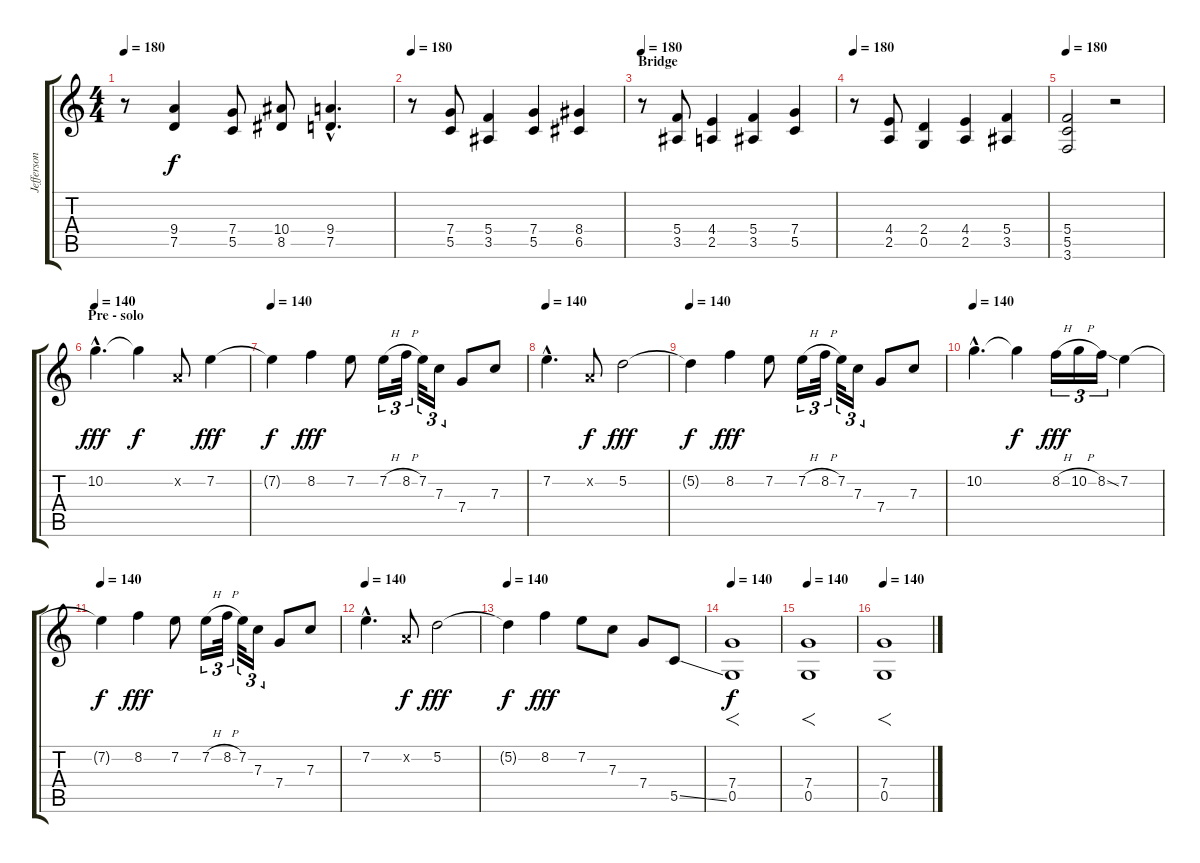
\track ("Jefferson" "Jefferson") {instrument distortionguitar}
\staff {score tabs}
\tuning (D4 A3 F3 C3 G2 D2) {hide}
\ts (4 4)
\tempo 180
\clef g2
\ks c
r.8{dy f} (9.4 7.5).4 (7.4 5.5).8 (10.4 8.5).8 (9.4{hac} 7.5{hac}).4{d} |
\tempo 180
r.8 (7.4 5.5).8 (5.4 3.5).4 (7.4 5.5).4 (8.4 6.5).4 |
\section ("" "Bridge")
\tempo 180
r.8 (5.4 3.5).8 (4.4 2.5).4 (5.4 3.5).4 (7.4 5.5).4 |
\tempo 180
r.8 (4.4 2.5).8 (2.4 0.5).4 (4.4 2.5).4 (5.4 3.5).4 |
\tempo 180
(5.4 5.5 3.6).2 r.2 |
\section ("" "Pre - solo")
\tempo 140
10.2{hac}.4{d dy fff instrument overdrivenguitar} 10.2{t}.4{dy f} 0.2{x}.8 7.2.4{dy fff} |
\tempo 140
7.2{t}.4{dy f} 8.2.4{dy fff} 7.2.8 7.2{h}.16{tu (3 2)} 8.2{h}.32{tu (3 2)} 7.2.32{tu (3 2)} 7.3.16{tu (3 2)} 7.4.8 7.3.8 |
\tempo 140
7.2{hac}.4{d} 0.2{x}.8{dy f} 5.2.2{dy fff} |
\tempo 140
5.2{t}.4{dy f} 8.2.4{dy fff} 7.2.8 7.2{h}.16{tu (3 2)} 8.2{h}.32{tu (3 2)} 7.2.32{tu (3 2)} 7.3.16{tu (3 2)} 7.4.8 7.3.8 |
\tempo 140
10.2{hac}.4{d} 10.2{t}.4{dy f} 8.2{h}.16{tu (3 2) dy fff} 10.2{h}.16{tu (3 2)} 8.2{ss}.16{tu (3 2)} 7.2.4 |
\tempo 140
7.2{t}.4{dy f} 8.2.4{dy fff} 7.2.8 7.2{h}.16{tu (3 2)} 8.2{h}.32{tu (3 2)} 7.2.32{tu (3 2)} 7.3.16{tu (3 2)} 7.4.8 7.3.8 |
\tempo 140
7.2{hac}.4{d} 0.2{x}.8{dy f} 5.2.2{dy fff} |
\tempo 140
5.2{t}.4{dy f} 8.2.4{dy fff} 7.2.8 7.3.8 7.4.8 5.5{ss}.8 |
\tempo 140
(7.4 0.5).1{f dy f} |
\tempo 140
(7.4 0.5).1{f} |
\tempo 140
(7.4 0.5).1{f}
